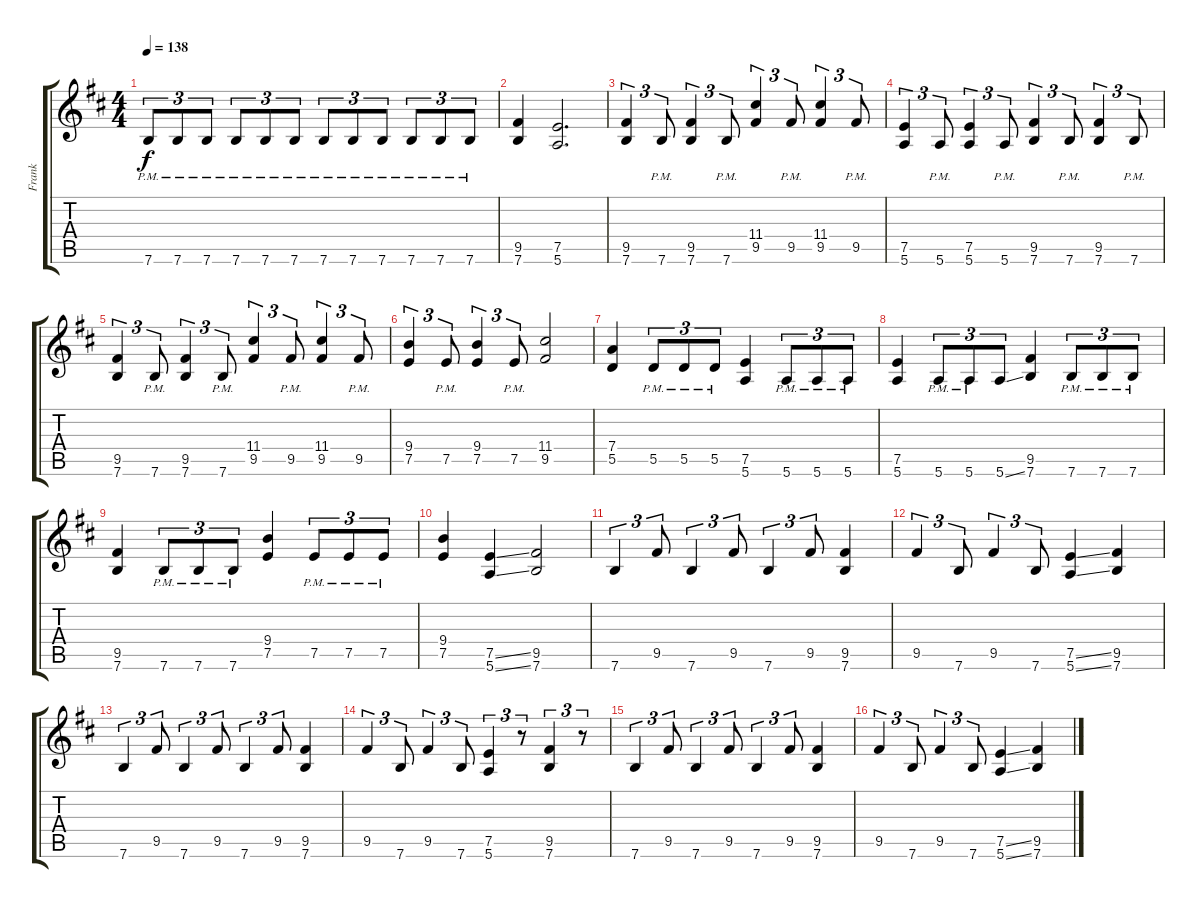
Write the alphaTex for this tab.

\track ("Frank" "Frank") {instrument distortionguitar}
\staff {score tabs}
\tuning (E4 B3 G3 D3 A2 E2) {hide}
\ts (4 4)
\tempo 138
\clef g2
\ks d
7.6{pm}.8{tu (3 2) dy f} 7.6{pm}.8{tu (3 2)} 7.6{pm}.8{tu (3 2)} 7.6{pm}.8{tu (3 2)} 7.6{pm}.8{tu (3 2)} 7.6{pm}.8{tu (3 2)} 7.6{pm}.8{tu (3 2)} 7.6{pm}.8{tu (3 2)} 7.6{pm}.8{tu (3 2)} 7.6{pm}.8{tu (3 2)} 7.6{pm}.8{tu (3 2)} 7.6{pm}.8{tu (3 2)} |
(9.5 7.6).4 (7.5 5.6).2{d} |
(9.5 7.6).4{tu (3 2)} 7.6{pm}.8{tu (3 2)} (9.5 7.6).4{tu (3 2)} 7.6{pm}.8{tu (3 2)} (11.4 9.5).4{tu (3 2)} 9.5{pm}.8{tu (3 2)} (11.4 9.5).4{tu (3 2)} 9.5{pm}.8{tu (3 2)} |
(7.5 5.6).4{tu (3 2)} 5.6{pm}.8{tu (3 2)} (7.5 5.6).4{tu (3 2)} 5.6{pm}.8{tu (3 2)} (9.5 7.6).4{tu (3 2)} 7.6{pm}.8{tu (3 2)} (9.5 7.6).4{tu (3 2)} 7.6{pm}.8{tu (3 2)} |
(9.5 7.6).4{tu (3 2)} 7.6{pm}.8{tu (3 2)} (9.5 7.6).4{tu (3 2)} 7.6{pm}.8{tu (3 2)} (11.4 9.5).4{tu (3 2)} 9.5{pm}.8{tu (3 2)} (11.4 9.5).4{tu (3 2)} 9.5{pm}.8{tu (3 2)} |
(9.4 7.5).4{tu (3 2)} 7.5{pm}.8{tu (3 2)} (9.4 7.5).4{tu (3 2)} 7.5{pm}.8{tu (3 2)} (11.4 9.5).2 |
(7.4 5.5).4 5.5{pm}.8{tu (3 2)} 5.5{pm}.8{tu (3 2)} 5.5{pm}.8{tu (3 2)} (7.5 5.6).4 5.6{pm}.8{tu (3 2)} 5.6{pm}.8{tu (3 2)} 5.6{pm}.8{tu (3 2)} |
(7.5 5.6).4 5.6{pm}.8{tu (3 2)} 5.6{pm}.8{tu (3 2)} 5.6{ss}.8{tu (3 2)} (9.5 7.6).4 7.6{pm}.8{tu (3 2)} 7.6{pm}.8{tu (3 2)} 7.6{pm}.8{tu (3 2)} |
(9.5 7.6).4 7.6{pm}.8{tu (3 2)} 7.6{pm}.8{tu (3 2)} 7.6{pm}.8{tu (3 2)} (9.4 7.5).4 7.5{pm}.8{tu (3 2)} 7.5{pm}.8{tu (3 2)} 7.5{pm}.8{tu (3 2)} |
(9.4 7.5).4 (7.5{ss} 5.6{ss}).4 (9.5 7.6).2 |
7.6.4{tu (3 2)} 9.5.8{tu (3 2)} 7.6.4{tu (3 2)} 9.5.8{tu (3 2)} 7.6.4{tu (3 2)} 9.5.8{tu (3 2)} (9.5 7.6).4 |
9.5.4{tu (3 2)} 7.6.8{tu (3 2)} 9.5.4{tu (3 2)} 7.6.8{tu (3 2)} (7.5{ss} 5.6{ss}).4 (9.5 7.6).4 |
7.6.4{tu (3 2)} 9.5.8{tu (3 2)} 7.6.4{tu (3 2)} 9.5.8{tu (3 2)} 7.6.4{tu (3 2)} 9.5.8{tu (3 2)} (9.5 7.6).4 |
9.5.4{tu (3 2)} 7.6.8{tu (3 2)} 9.5.4{tu (3 2)} 7.6.8{tu (3 2)} (7.5 5.6).4{tu (3 2)} r.8{tu (3 2)} (9.5 7.6).4{tu (3 2)} r.8{tu (3 2)} |
7.6.4{tu (3 2)} 9.5.8{tu (3 2)} 7.6.4{tu (3 2)} 9.5.8{tu (3 2)} 7.6.4{tu (3 2)} 9.5.8{tu (3 2)} (9.5 7.6).4 |
9.5.4{tu (3 2)} 7.6.8{tu (3 2)} 9.5.4{tu (3 2)} 7.6.8{tu (3 2)} (7.5{ss} 5.6{ss}).4 (9.5 7.6).4
